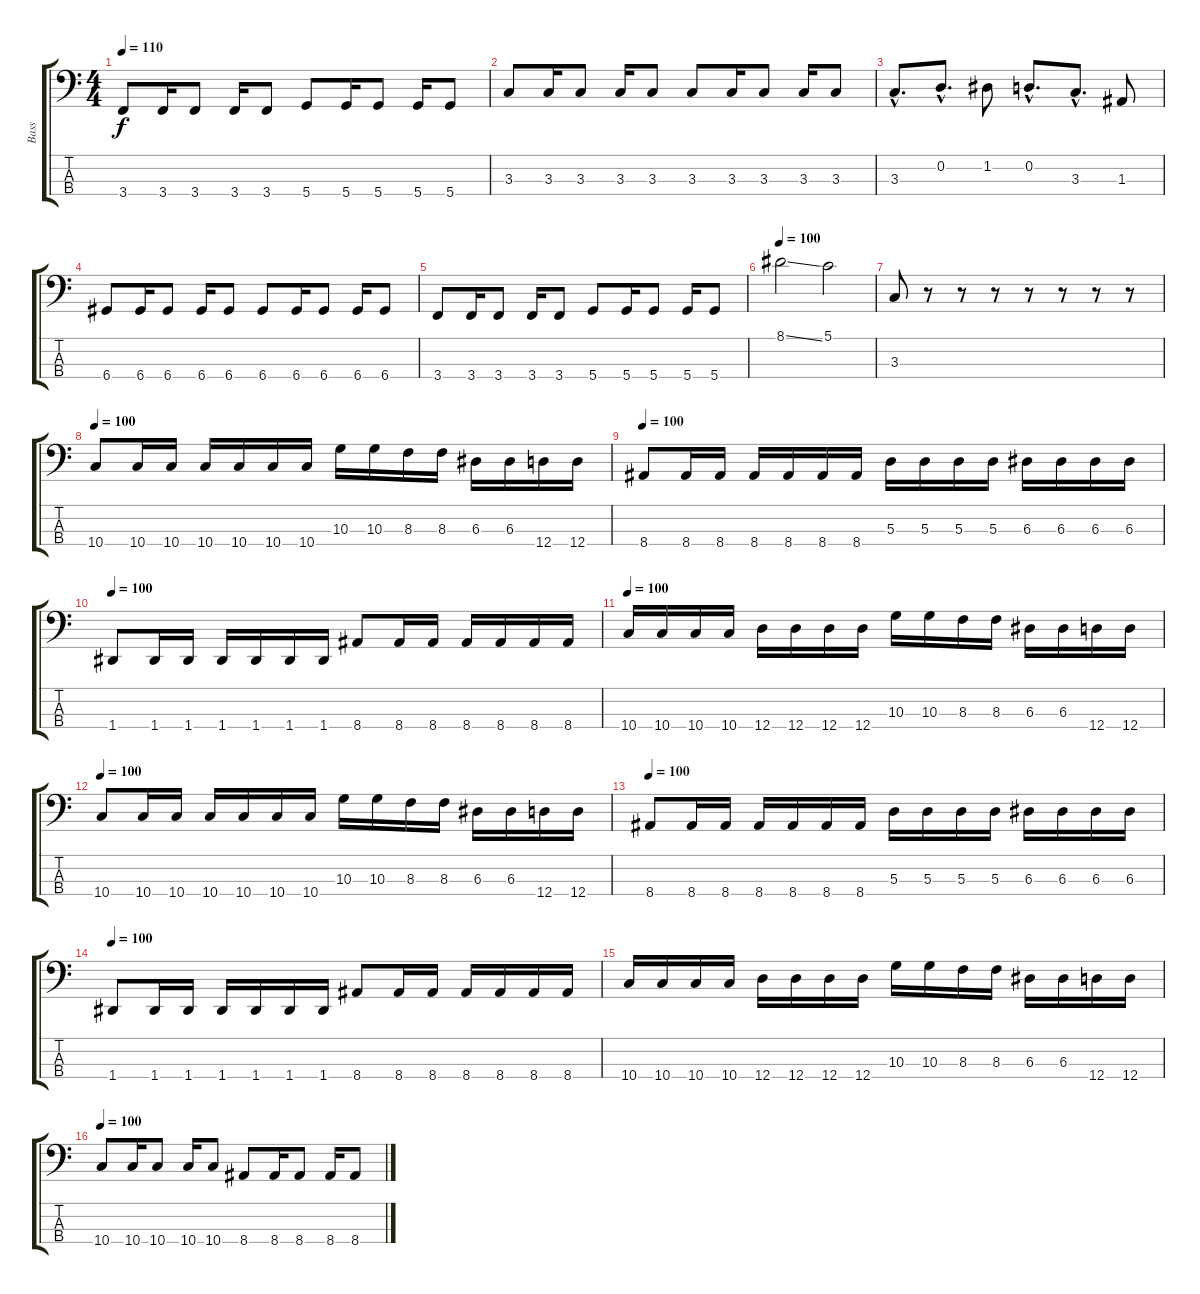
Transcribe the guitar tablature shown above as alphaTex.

\track ("Bass" "Bass") {instrument electricbasspick}
\staff {score tabs}
\tuning (G2 D2 A1 D1) {hide}
\ts (4 4)
\tempo 110
\clef f4
\ks c
3.4.8{dy f} 3.4.16 3.4.8 3.4.16 3.4.8 5.4.8 5.4.16 5.4.8 5.4.16 5.4.8 |
3.3.8 3.3.16 3.3.8 3.3.16 3.3.8 3.3.8 3.3.16 3.3.8 3.3.16 3.3.8 |
3.3{hac}.8{d} 0.2{hac}.8{d} 1.2.8 0.2{hac}.8{d} 3.3{hac}.8{d} 1.3.8 |
6.4.8 6.4.16 6.4.8 6.4.16 6.4.8 6.4.8 6.4.16 6.4.8 6.4.16 6.4.8 |
3.4.8 3.4.16 3.4.8 3.4.16 3.4.8 5.4.8 5.4.16 5.4.8 5.4.16 5.4.8 |
\tempo 100
8.1{ss}.2 5.1.2 |
3.3.8 r.8 r.8 r.8 r.8 r.8 r.8 r.8 |
\tempo 100
10.4.8 10.4.16 10.4.16 10.4.16 10.4.16 10.4.16 10.4.16 10.3.16 10.3.16 8.3.16 8.3.16 6.3.16 6.3.16 12.4.16 12.4.16 |
\tempo 100
8.4.8 8.4.16 8.4.16 8.4.16 8.4.16 8.4.16 8.4.16 5.3.16 5.3.16 5.3.16 5.3.16 6.3.16 6.3.16 6.3.16 6.3.16 |
\tempo 100
1.4.8 1.4.16 1.4.16 1.4.16 1.4.16 1.4.16 1.4.16 8.4.8 8.4.16 8.4.16 8.4.16 8.4.16 8.4.16 8.4.16 |
\tempo 100
10.4.16 10.4.16 10.4.16 10.4.16 12.4.16 12.4.16 12.4.16 12.4.16 10.3.16 10.3.16 8.3.16 8.3.16 6.3.16 6.3.16 12.4.16 12.4.16 |
\tempo 100
10.4.8 10.4.16 10.4.16 10.4.16 10.4.16 10.4.16 10.4.16 10.3.16 10.3.16 8.3.16 8.3.16 6.3.16 6.3.16 12.4.16 12.4.16 |
\tempo 100
8.4.8 8.4.16 8.4.16 8.4.16 8.4.16 8.4.16 8.4.16 5.3.16 5.3.16 5.3.16 5.3.16 6.3.16 6.3.16 6.3.16 6.3.16 |
\tempo 100
1.4.8 1.4.16 1.4.16 1.4.16 1.4.16 1.4.16 1.4.16 8.4.8 8.4.16 8.4.16 8.4.16 8.4.16 8.4.16 8.4.16 |
10.4.16 10.4.16 10.4.16 10.4.16 12.4.16 12.4.16 12.4.16 12.4.16 10.3.16 10.3.16 8.3.16 8.3.16 6.3.16 6.3.16 12.4.16 12.4.16 |
\tempo 100
10.4.8 10.4.16 10.4.8 10.4.16 10.4.8 8.4.8 8.4.16 8.4.8 8.4.16 8.4.8
